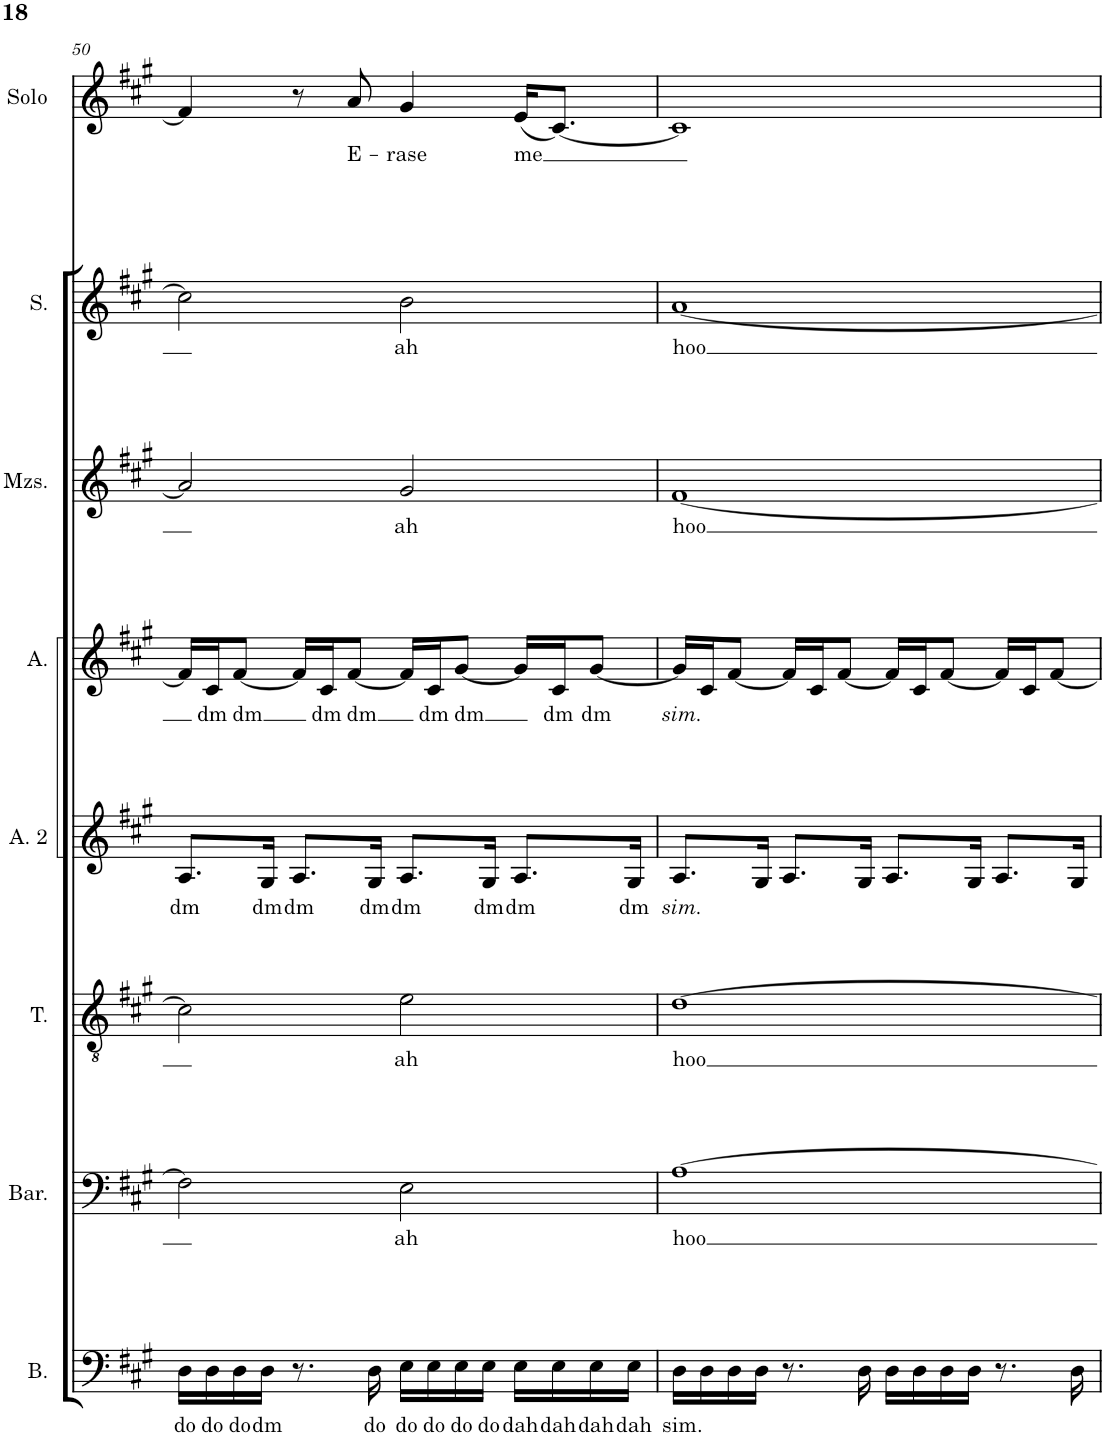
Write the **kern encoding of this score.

**kern	**text	**kern	**text	**kern	**text	**kern	**text	**kern	**text	**kern	**text	**kern	**text	**kern	**text
*part8	*part8	*part7	*part7	*part6	*part6	*part5	*part5	*part4	*part4	*part3	*part3	*part2	*part2	*part1	*part1
*staff8	*staff8	*staff7	*staff7	*staff6	*staff6	*staff5	*staff5	*staff4	*staff4	*staff3	*staff3	*staff2	*staff2	*staff1	*staff1
*I"Bass	*	*I"Baritone	*	*I"Tenor	*	*I"Alto 2	*	*I"Alto	*	*I"Mezzo-soprano	*	*I"Soprano	*	*I"Solo	*
*I'B.	*	*I'Bar.	*	*I'T.	*	*I'A. 2	*	*I'A.	*	*I'Mzs.	*	*I'S.	*	*I'Solo	*
!!LO:PB:g=z
*clefF4	*	*clefF4	*	*clefGv2	*	*clefG2	*	*clefG2	*	*clefG2	*	*clefG2	*	*clefG2	*
*k[f#c#g#]	*	*k[f#c#g#]	*	*k[f#c#g#]	*	*k[f#c#g#]	*	*k[f#c#g#]	*	*k[f#c#g#]	*	*k[f#c#g#]	*	*k[f#c#g#]	*
*M4/4	*	*M4/4	*	*M4/4	*	*M4/4	*	*M4/4	*	*M4/4	*	*M4/4	*	*M4/4	*
=50	=50	=50	=50	=50	=50	=50	=50	=50	=50	=50	=50	=50	=50	=50	=50
!	!LO:LY:b	!	!	!	!	!	!LO:LY:b	!	!	!	!	!	!	!	!
16D\LL	do	2F#\]	.	2c#\]	.	8.A/L	dm	16f#/LL]	.	2a/]	.	2cc#\]	.	4f#/]	.
!	!LO:LY:b	!	!	!	!	!	!	!	!LO:LY:b	!	!	!	!	!	!
16D\	do	.	.	.	.	.	.	16c#/J	dm	.	.	.	.	.	.
!	!LO:LY:b	!	!	!	!	!	!	!	!LO:LY:b	!	!	!	!	!	!
16D\	do	.	.	.	.	.	.	[8f#/J	dm	.	.	.	.	.	.
!	!LO:LY:b	!	!	!	!	!	!LO:LY:b	!	!	!	!	!	!	!	!
16D\JJ	dm	.	.	.	.	16G#/Jk	dm	.	.	.	.	.	.	.	.
!	!	!	!	!	!	!	!LO:LY:b	!	!	!	!	!	!	!	!
8.r	.	.	.	.	.	8.A/L	dm	16f#/LL]	.	.	.	.	.	8r	.
!	!	!	!	!	!	!	!	!	!LO:LY:b	!	!	!	!	!	!
.	.	.	.	.	.	.	.	16c#/J	dm	.	.	.	.	.	.
!	!	!	!	!	!	!	!	!	!LO:LY:b	!	!	!	!	!	!LO:LY:b
.	.	.	.	.	.	.	.	[8f#/J	dm	.	.	.	.	8a/	E-
!	!LO:LY:b	!	!	!	!	!	!LO:LY:b	!	!	!	!	!	!	!	!
16D\	do	.	.	.	.	16G#/Jk	dm	.	.	.	.	.	.	.	.
!	!LO:LY:b	!	!LO:LY:b	!	!LO:LY:b	!	!LO:LY:b	!	!	!	!LO:LY:b	!	!LO:LY:b	!	!LO:LY:b
16E\LL	do	2E\	ah	2e\	ah	8.A/L	dm	16f#/LL]	.	2g#/	ah	2b\	ah	4g#/	-rase
!	!LO:LY:b	!	!	!	!	!	!	!	!LO:LY:b	!	!	!	!	!	!
16E\	do	.	.	.	.	.	.	16c#/J	dm	.	.	.	.	.	.
!	!LO:LY:b	!	!	!	!	!	!	!	!LO:LY:b	!	!	!	!	!	!
16E\	do	.	.	.	.	.	.	[8g#/J	dm	.	.	.	.	.	.
!	!LO:LY:b	!	!	!	!	!	!LO:LY:b	!	!	!	!	!	!	!	!
16E\JJ	do	.	.	.	.	16G#/Jk	dm	.	.	.	.	.	.	.	.
!	!LO:LY:b	!	!	!	!	!	!LO:LY:b	!	!	!	!	!	!	!	!LO:LY:b
16E\LL	dah	.	.	.	.	8.A/L	dm	16g#/LL]	.	.	.	.	.	(16e/KL	me
!	!LO:LY:b	!	!	!	!	!	!	!	!LO:LY:b	!	!	!	!	!	!
16E\	dah	.	.	.	.	.	.	16c#/J	dm	.	.	.	.	[8.c#/J)	.
!	!LO:LY:b	!	!	!	!	!	!	!	!LO:LY:b	!	!	!	!	!	!
16E\	dah	.	.	.	.	.	.	[8g#/J	dm	.	.	.	.	.	.
!	!LO:LY:b	!	!	!	!	!	!LO:LY:b	!	!	!	!	!	!	!	!
16E\JJ	dah	.	.	.	.	16G#/Jk	dm	.	.	.	.	.	.	.	.
=51	=51	=51	=51	=51	=51	=51	=51	=51	=51	=51	=51	=51	=51	=51	=51
!	!LO:LY:b	!	!LO:LY:b	!	!LO:LY:b	!	!LO:LY:b	!	!LO:LY:b	!	!LO:LY:b	!	!LO:LY:b	!	!
16D\LL	sim.	[1A	hoo	[1d	hoo	8.A/L	sim.	16g#/LL]	sim.	[1f#	hoo	[1a	hoo	1c#]	.
16D\	.	.	.	.	.	.	.	16c#/J	.	.	.	.	.	.	.
16D\	.	.	.	.	.	.	.	[8f#/J	.	.	.	.	.	.	.
16D\JJ	.	.	.	.	.	16G#/Jk	.	.	.	.	.	.	.	.	.
8.r	.	.	.	.	.	8.A/L	.	16f#/LL]	.	.	.	.	.	.	.
.	.	.	.	.	.	.	.	16c#/J	.	.	.	.	.	.	.
.	.	.	.	.	.	.	.	[8f#/J	.	.	.	.	.	.	.
16D\	.	.	.	.	.	16G#/Jk	.	.	.	.	.	.	.	.	.
16D\LL	.	.	.	.	.	8.A/L	.	16f#/LL]	.	.	.	.	.	.	.
16D\	.	.	.	.	.	.	.	16c#/J	.	.	.	.	.	.	.
16D\	.	.	.	.	.	.	.	[8f#/J	.	.	.	.	.	.	.
16D\JJ	.	.	.	.	.	16G#/Jk	.	.	.	.	.	.	.	.	.
8.r	.	.	.	.	.	8.A/L	.	16f#/LL]	.	.	.	.	.	.	.
.	.	.	.	.	.	.	.	16c#/J	.	.	.	.	.	.	.
.	.	.	.	.	.	.	.	[8f#/J	.	.	.	.	.	.	.
16D\	.	.	.	.	.	16G#/Jk	.	.	.	.	.	.	.	.	.
=	=	=	=	=	=	=	=	=	=	=	=	=	=	=	=
*-	*-	*-	*-	*-	*-	*-	*-	*-	*-	*-	*-	*-	*-	*-	*-
